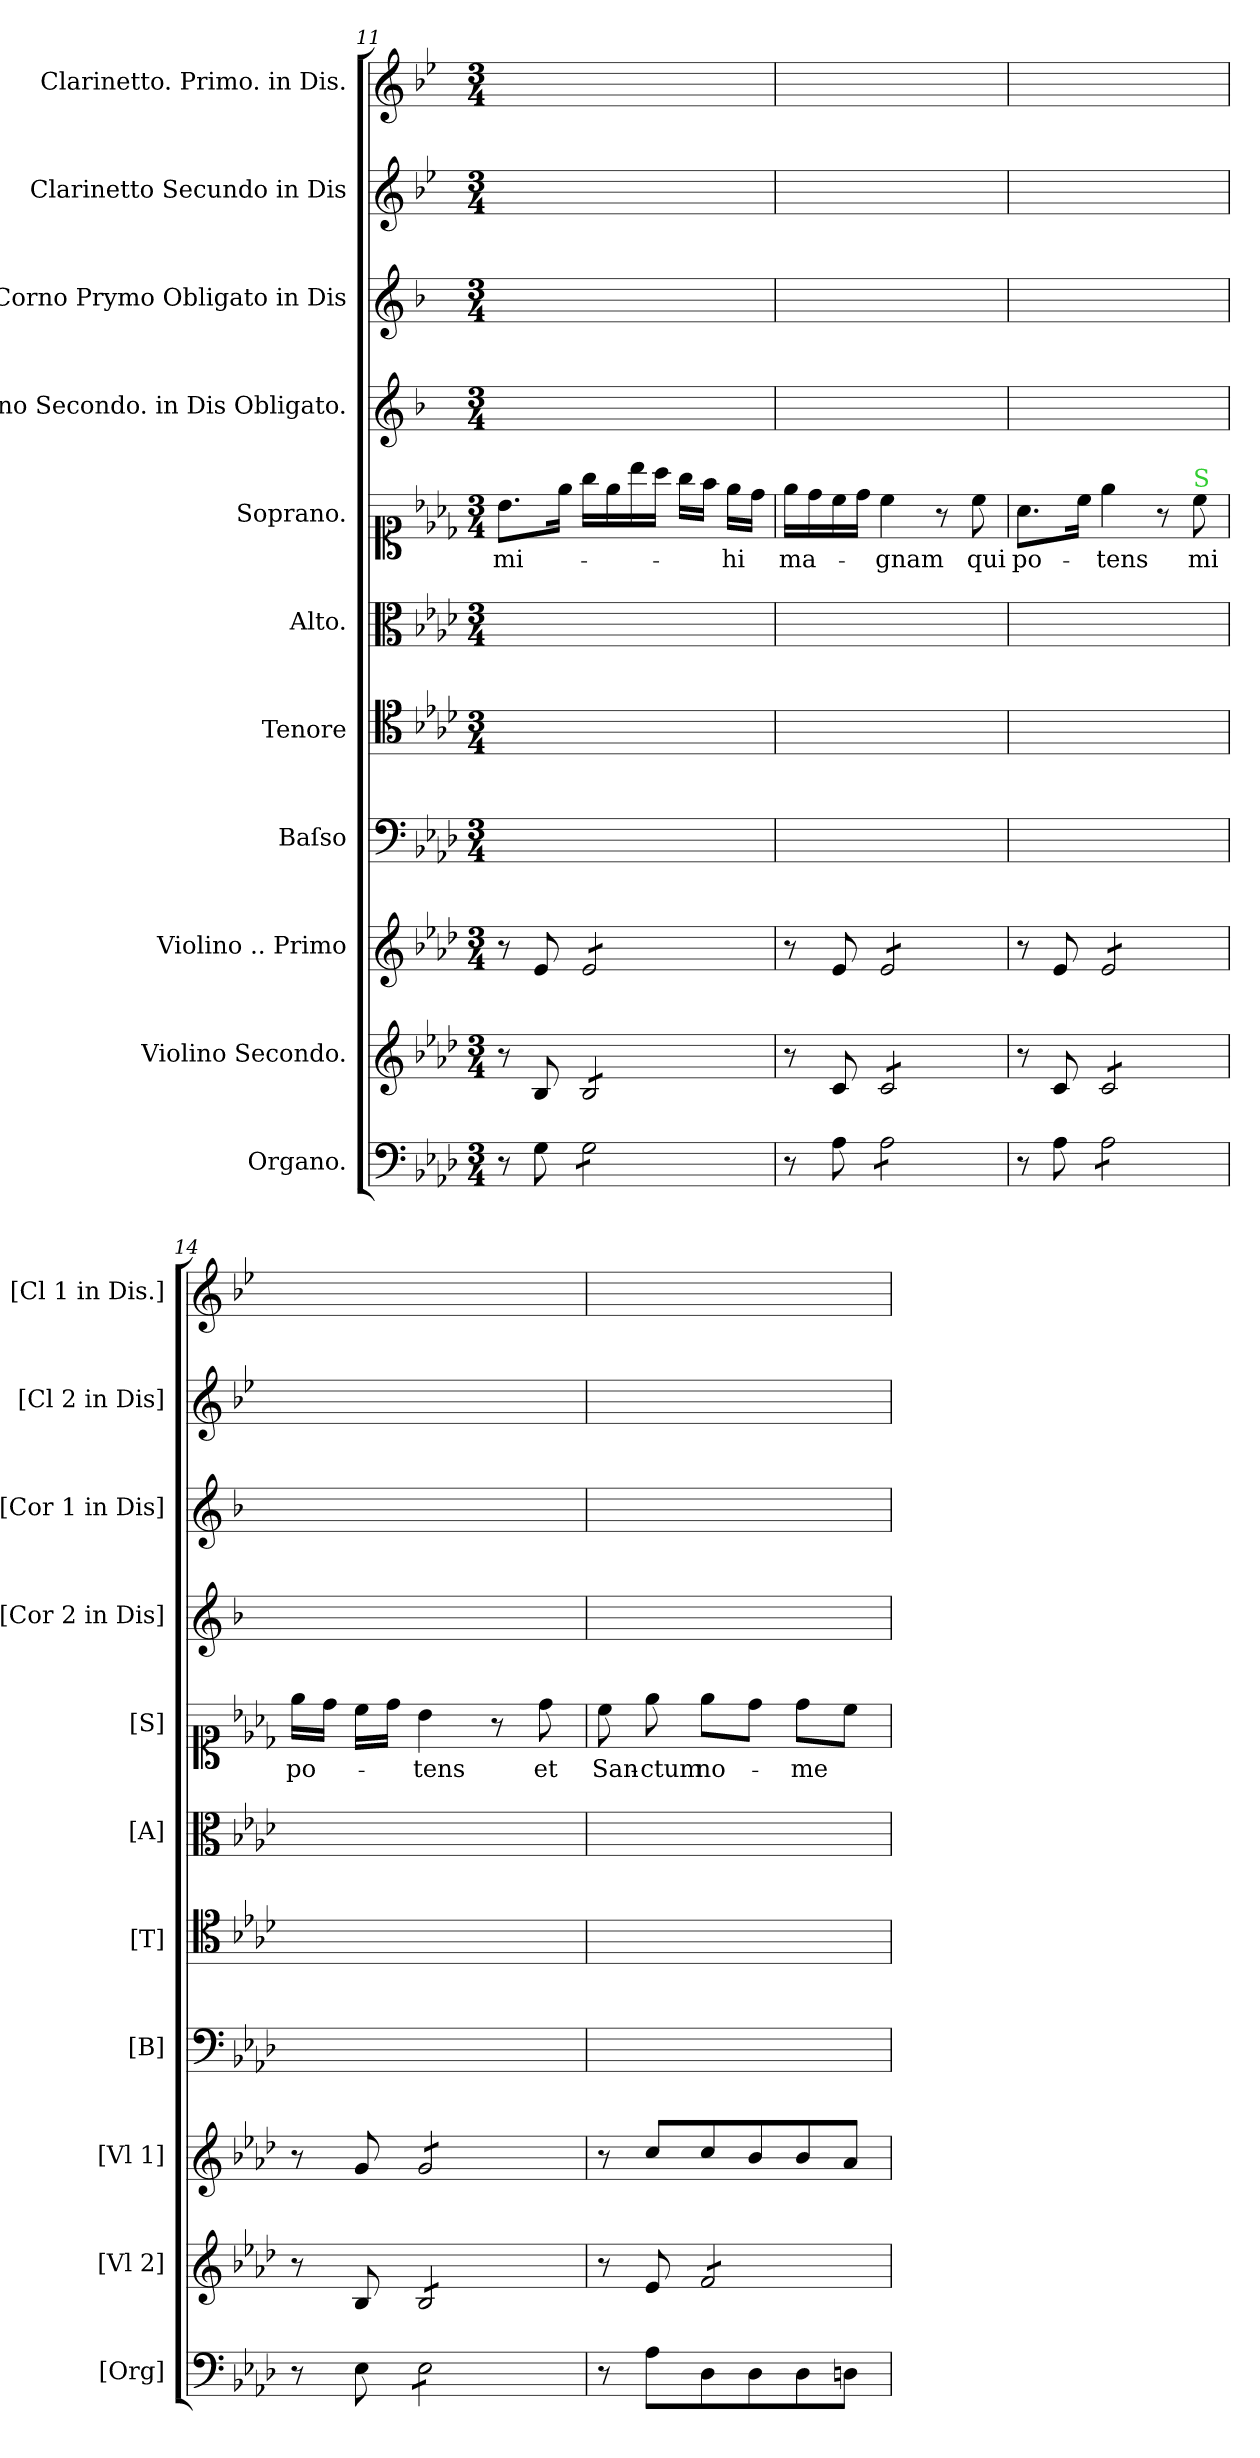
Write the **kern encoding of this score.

**kern	**kern	**kern	**kern	**kern	**kern	**kern	**text	**kern	**kern	**kern	**kern
*part11	*part10	*part9	*part8	*part7	*part6	*part5	*part5	*part4	*part3	*part2	*part1
*staff11	*staff10	*staff9	*staff8	*staff7	*staff6	*staff5	*staff5	*staff4	*staff3	*staff2	*staff1
*I"Organo.	*I"Violino Secondo.	*I"Violino .. Primo	*I"Baſso	*I"Tenore	*I"Alto.	*I"Soprano.	*	*I"Corno Secondo. in Dis Obligato.	*I"Corno Prymo Obligato in Dis	*I"Clarinetto Secundo in Dis	*I"Clarinetto. Primo. in Dis.
*I'[Org]	*I'[Vl 2]	*I'[Vl 1]	*I'[B]	*I'[T]	*I'[A]	*I'[S]	*	*I'[Cor 2 in Dis]	*I'[Cor 1 in Dis]	*I'[Cl 2 in Dis]	*I'[Cl 1 in Dis.]
*clefF4	*clefG2	*clefG2	*clefF4	*clefC4	*clefC3	*clefC1	*	*clefG2	*clefG2	*clefG2	*clefG2
*	*	*	*	*	*	*	*	*ITrd5c9	*ITrd5c9	*ITrd1c2	*ITrd1c2
*k[b-e-a-d-]	*k[b-e-a-d-]	*k[b-e-a-d-]	*k[b-e-a-d-]	*k[b-e-a-d-]	*k[b-e-a-d-]	*k[b-e-a-d-]	*	*k[b-e-a-d-]	*k[b-e-a-d-]	*k[b-e-a-d-]	*k[b-e-a-d-]
*A-:	*A-:	*A-:	*A-:	*A-:	*A-:	*A-:	*	*A-:	*A-:	*A-:	*A-:
*M3/4	*M3/4	*M3/4	*M3/4	*M3/4	*M3/4	*M3/4	*	*M3/4	*M3/4	*M3/4	*M3/4
=11	=11	=11	=11	=11	=11	=11	=11	=11	=11	=11	=11
8r	8r	8r	2.ryy	2.ryy	2.ryy	8.b-\L	mi-	2.ryy	2.ryy	2.ryy	2.ryy
8G\	8B-/	8e-/	.	.	.	.	.	.	.	.	.
.	.	.	.	.	.	16ee-\Jk	.	.	.	.	.
*tremolo	*	*	*	*	*	*	*	*	*	*	*
*	*tremolo	*	*	*	*	*	*	*	*	*	*
*	*	*tremolo	*	*	*	*	*	*	*	*	*
8G\L	8B-/L	8e-/L	.	.	.	16gg\LL	.	.	.	.	.
.	.	.	.	.	.	16ee-\	.	.	.	.	.
8G\	8B-/	8e-/	.	.	.	16bb-\	.	.	.	.	.
.	.	.	.	.	.	16aa-\JJ	.	.	.	.	.
8G\	8B-/	8e-/	.	.	.	16gg\LL	.	.	.	.	.
.	.	.	.	.	.	16ff\JJ	.	.	.	.	.
8G\J	8B-/J	8e-/J	.	.	.	16ee-\LL	-hi	.	.	.	.
*	*	*Xtremolo	*	*	*	*	*	*	*	*	*
*	*Xtremolo	*	*	*	*	*	*	*	*	*	*
*Xtremolo	*	*	*	*	*	*	*	*	*	*	*
.	.	.	.	.	.	16dd-\JJ	.	.	.	.	.
=12	=12	=12	=12	=12	=12	=12	=12	=12	=12	=12	=12
8r	8r	8r	2.ryy	2.ryy	2.ryy	16ee-\LL	ma-	2.ryy	2.ryy	2.ryy	2.ryy
.	.	.	.	.	.	16dd-\	.	.	.	.	.
8A-\	8c/	8e-/	.	.	.	16cc\	.	.	.	.	.
.	.	.	.	.	.	16dd-\JJ	.	.	.	.	.
*tremolo	*	*	*	*	*	*	*	*	*	*	*
*	*tremolo	*	*	*	*	*	*	*	*	*	*
*	*	*tremolo	*	*	*	*	*	*	*	*	*
8A-\L	8c/L	8e-/L	.	.	.	4cc\	-gnam	.	.	.	.
8A-\	8c/	8e-/	.	.	.	.	.	.	.	.	.
8A-\	8c/	8e-/	.	.	.	8r	.	.	.	.	.
8A-\J	8c/J	8e-/J	.	.	.	8cc\	qui	.	.	.	.
*	*	*Xtremolo	*	*	*	*	*	*	*	*	*
*	*Xtremolo	*	*	*	*	*	*	*	*	*	*
*Xtremolo	*	*	*	*	*	*	*	*	*	*	*
=13	=13	=13	=13	=13	=13	=13	=13	=13	=13	=13	=13
8r	8r	8r	2.ryy	2.ryy	2.ryy	8.a-\L	po-	2.ryy	2.ryy	2.ryy	2.ryy
8A-\	8c/	8e-/	.	.	.	.	.	.	.	.	.
.	.	.	.	.	.	16cc\Jk	.	.	.	.	.
*tremolo	*	*	*	*	*	*	*	*	*	*	*
*	*tremolo	*	*	*	*	*	*	*	*	*	*
*	*	*tremolo	*	*	*	*	*	*	*	*	*
8A-\L	8c/L	8e-/L	.	.	.	4ee-\	-tens	.	.	.	.
8A-\	8c/	8e-/	.	.	.	.	.	.	.	.	.
8A-\	8c/	8e-/	.	.	.	8r	.	.	.	.	.
!	!	!	!	!	!	!LO:TX:a:color=limegreen:t=S	!	!	!	!	!
8A-\J	8c/J	8e-/J	.	.	.	8cc\	mi	.	.	.	.
*	*	*Xtremolo	*	*	*	*	*	*	*	*	*
*	*Xtremolo	*	*	*	*	*	*	*	*	*	*
*Xtremolo	*	*	*	*	*	*	*	*	*	*	*
=14	=14	=14	=14	=14	=14	=14	=14	=14	=14	=14	=14
8r	8r	8r	2.ryy	2.ryy	2.ryy	16ee-\LL	po-	2.ryy	2.ryy	2.ryy	2.ryy
.	.	.	.	.	.	16dd-\JJ	.	.	.	.	.
8E-\	8B-/	8g/	.	.	.	16cc\LL	.	.	.	.	.
.	.	.	.	.	.	16dd-\JJ	.	.	.	.	.
*tremolo	*	*	*	*	*	*	*	*	*	*	*
*	*tremolo	*	*	*	*	*	*	*	*	*	*
*	*	*tremolo	*	*	*	*	*	*	*	*	*
8E-\L	8B-/L	8g/L	.	.	.	4b-\	-tens	.	.	.	.
8E-\	8B-/	8g/	.	.	.	.	.	.	.	.	.
8E-\	8B-/	8g/	.	.	.	8r	.	.	.	.	.
8E-\J	8B-/J	8g/J	.	.	.	8dd-\	et	.	.	.	.
*	*	*Xtremolo	*	*	*	*	*	*	*	*	*
*	*Xtremolo	*	*	*	*	*	*	*	*	*	*
*Xtremolo	*	*	*	*	*	*	*	*	*	*	*
=15	=15	=15	=15	=15	=15	=15	=15	=15	=15	=15	=15
8r	8r	8r	2.ryy	2.ryy	2.ryy	8cc\	San-	2.ryy	2.ryy	2.ryy	2.ryy
8A-\L	8e-/	8cc/L	.	.	.	8ee-\	-ctum	.	.	.	.
*	*tremolo	*	*	*	*	*	*	*	*	*	*
8D-\	8f/L	8cc/	.	.	.	8ee-\L	no-	.	.	.	.
8D-\	8f/	8b-/	.	.	.	8dd-\J	.	.	.	.	.
8D-\	8f/	8b-/	.	.	.	8dd-\L	-me	.	.	.	.
8Dn\J	8f/J	8a-/J	.	.	.	8cc\J	.	.	.	.	.
*	*Xtremolo	*	*	*	*	*	*	*	*	*	*
=	=	=	=	=	=	=	=	=	=	=	=
*-	*-	*-	*-	*-	*-	*-	*-	*-	*-	*-	*-
